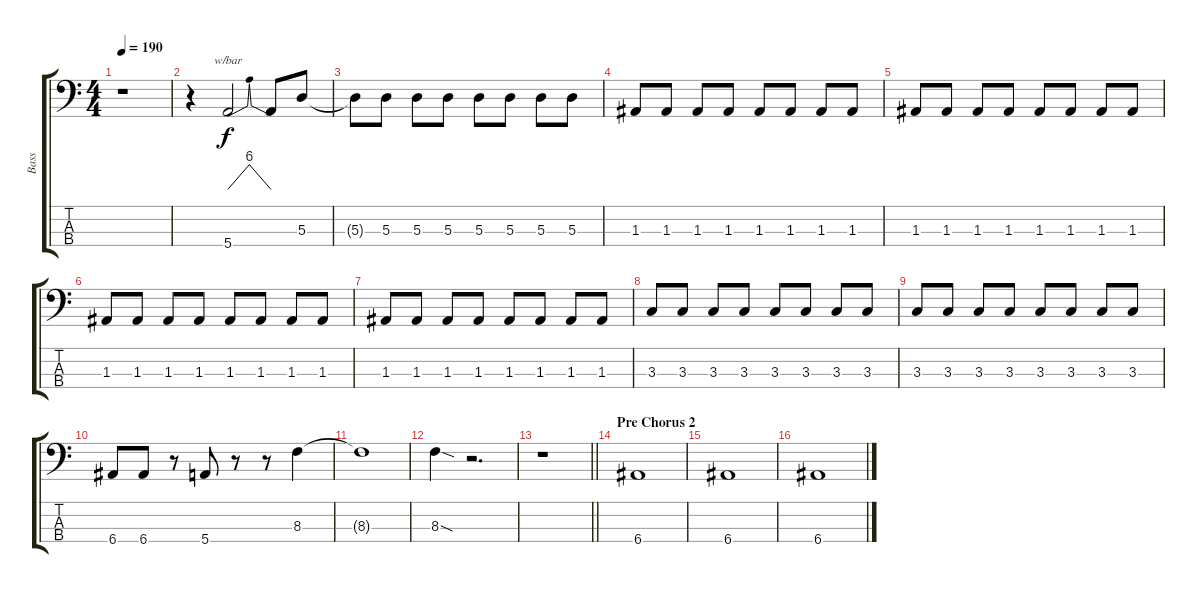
\track ("Bass" "Bass") {instrument electricbassfinger}
\staff {score tabs}
\tuning (G2 D2 A1 E1) {hide}
\ts (4 4)
\tempo 190
\clef f4
\ks c
r.1{dy f} |
r.4 5.4.2{tbe (dip default 0 0 30 24 60 0)} 5.4{t}.8 5.3.8 |
5.3{t}.8 5.3.8 5.3.8 5.3.8 5.3.8 5.3.8 5.3.8 5.3.8 |
1.3.8 1.3.8 1.3.8 1.3.8 1.3.8 1.3.8 1.3.8 1.3.8 |
1.3.8 1.3.8 1.3.8 1.3.8 1.3.8 1.3.8 1.3.8 1.3.8 |
1.3.8 1.3.8 1.3.8 1.3.8 1.3.8 1.3.8 1.3.8 1.3.8 |
1.3.8 1.3.8 1.3.8 1.3.8 1.3.8 1.3.8 1.3.8 1.3.8 |
3.3.8 3.3.8 3.3.8 3.3.8 3.3.8 3.3.8 3.3.8 3.3.8 |
3.3.8 3.3.8 3.3.8 3.3.8 3.3.8 3.3.8 3.3.8 3.3.8 |
6.4.8 6.4.8 r.8 5.4.8 r.8 r.8 8.3.4 |
8.3{t}.1 |
8.3{sod}.4 r.2{d} |
\barLineRight lightlight
r.1 |
\section ("" "Pre Chorus 2")
6.4.1 |
6.4.1 |
6.4.1
